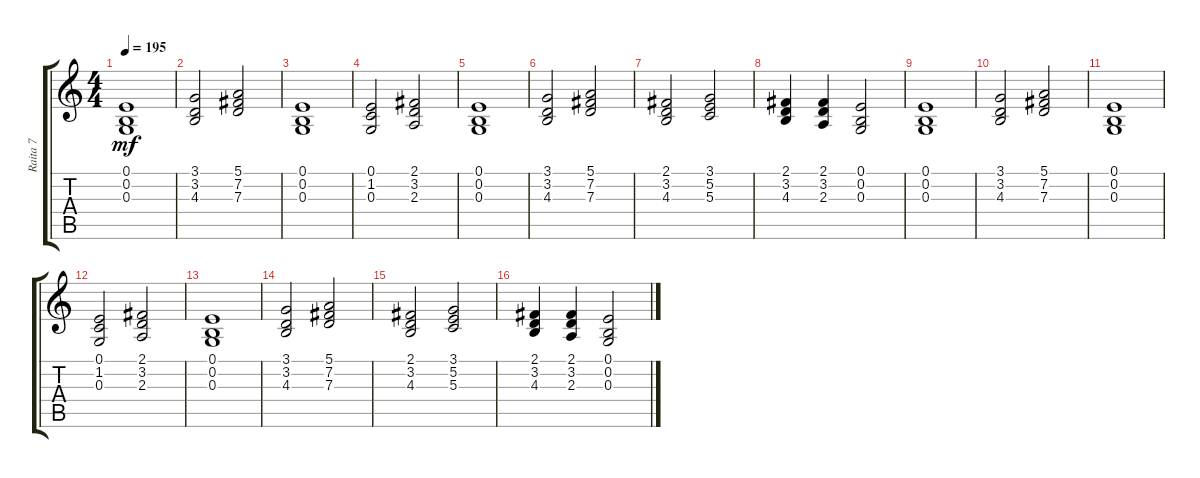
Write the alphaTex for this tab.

\track ("Raita 7" "Raita 7") {instrument choiraahs}
\staff {score tabs}
\tuning (E4 B3 G3 D3 A2 E2) {hide}
\ts (4 4)
\tempo 195
\clef g2
\ks c
(0.1 0.2 0.3).1{dy mf} |
(3.1 3.2 4.3).2 (5.1 7.2 7.3).2 |
(0.1 0.2 0.3).1 |
(0.1 1.2 0.3).2 (2.1 3.2 2.3).2 |
(0.1 0.2 0.3).1 |
(3.1 3.2 4.3).2 (5.1 7.2 7.3).2 |
(2.1 3.2 4.3).2 (3.1 5.2 5.3).2 |
(2.1 3.2 4.3).4 (2.1 3.2 2.3).4 (0.1 0.2 0.3).2 |
(0.1 0.2 0.3).1 |
(3.1 3.2 4.3).2 (5.1 7.2 7.3).2 |
(0.1 0.2 0.3).1 |
(0.1 1.2 0.3).2 (2.1 3.2 2.3).2 |
(0.1 0.2 0.3).1 |
(3.1 3.2 4.3).2 (5.1 7.2 7.3).2 |
(2.1 3.2 4.3).2 (3.1 5.2 5.3).2 |
(2.1 3.2 4.3).4 (2.1 3.2 2.3).4 (0.1 0.2 0.3).2
